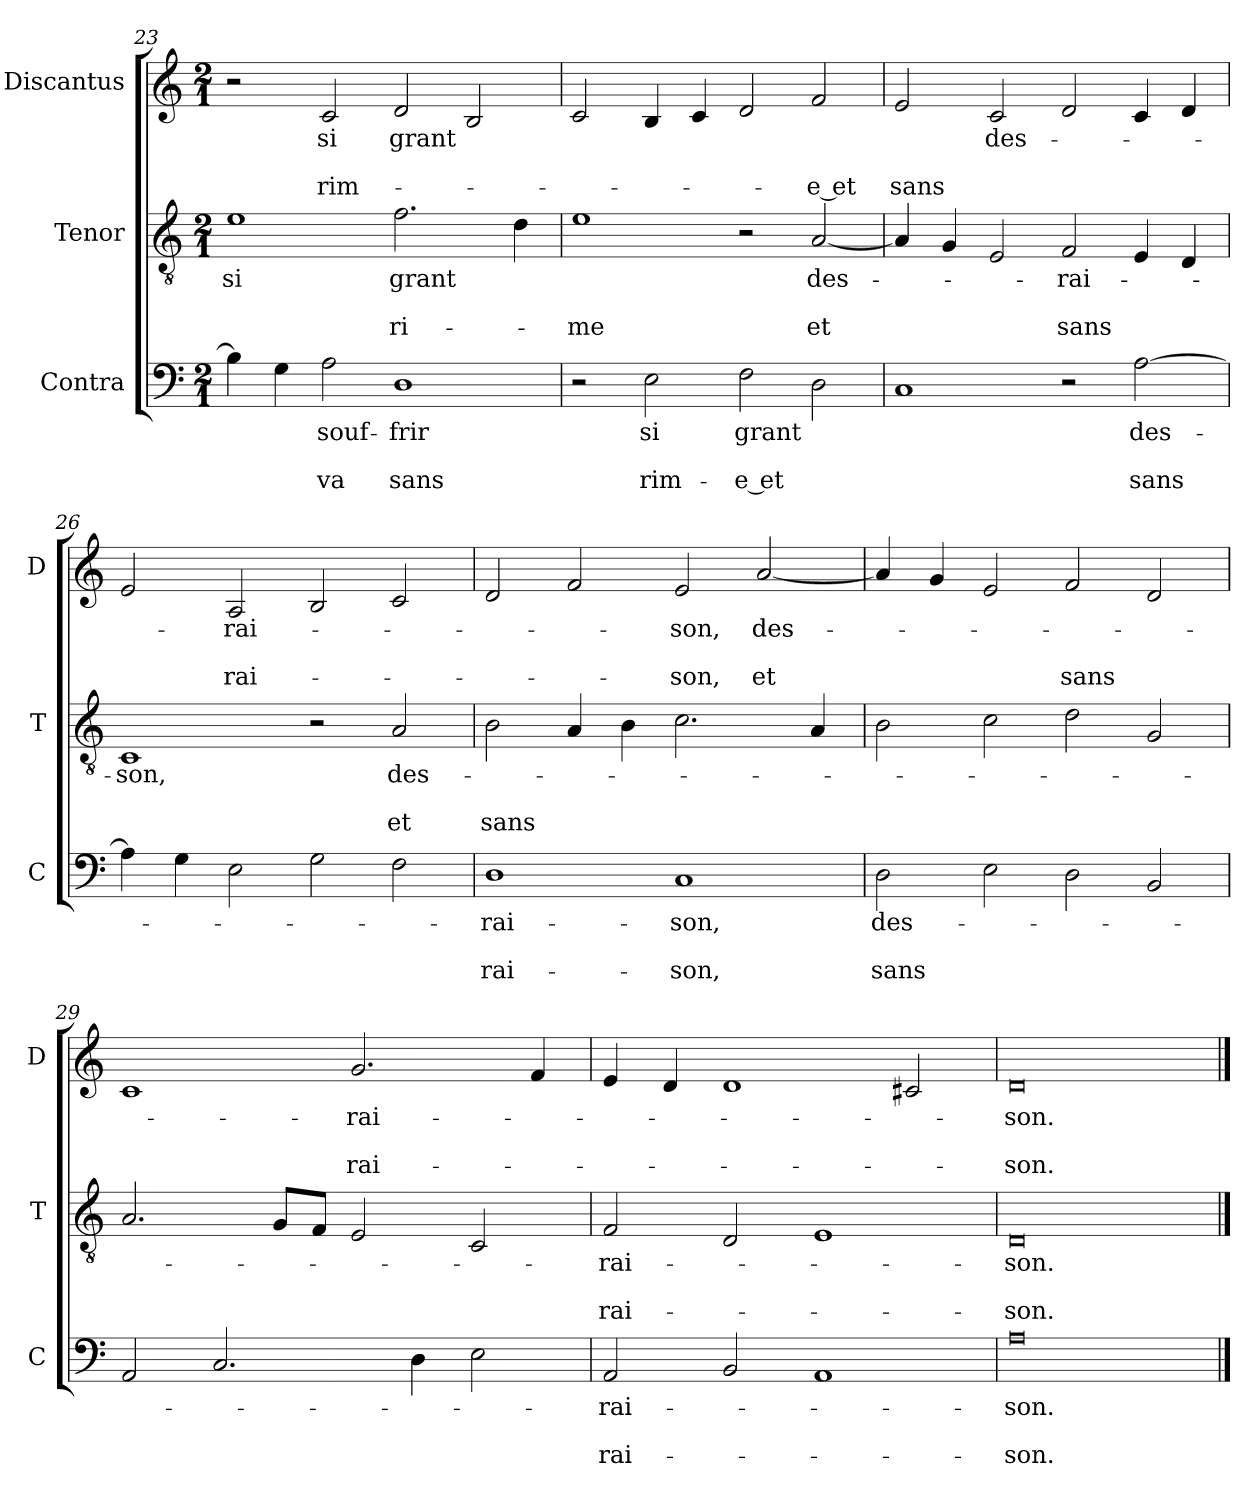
**kern	**text	**text	**text	**kern	**text	**text	**text	**kern	**text	**text	**text
*part3	*part3	*part3	*part3	*part2	*part2	*part2	*part2	*part1	*part1	*part1	*part1
*staff3	*staff3	*staff3	*staff3	*staff2	*staff2	*staff2	*staff2	*staff1	*staff1	*staff1	*staff1
*I"Contra	*	*	*	*I"Tenor	*	*	*	*I"Discantus	*	*	*
*I'C	*	*	*	*I'T	*	*	*	*I'D	*	*	*
*clefF4	*	*	*	*clefGv2	*	*	*	*clefG2	*	*	*
*k[]	*	*	*	*k[]	*	*	*	*k[]	*	*	*
*M2/1	*	*	*	*M2/1	*	*	*	*M2/1	*	*	*
=23	=23	=23	=23	=23	=23	=23	=23	=23	=23	=23	=23
4B-]	.	.	.	1e	si	.	.	2r	.	.	.
4G	.	.	.	.	.	.	.	.	.	.	.
2A	souf-	.	va	.	.	.	.	2c	si	.	rim-
1D	-frir	.	sans	2.f	grant	.	ri-	2d	grant	.	.
.	.	.	.	.	.	.	.	2B	.	.	.
.	.	.	.	4d	.	.	.	.	.	.	.
=24	=24	=24	=24	=24	=24	=24	=24	=24	=24	=24	=24
2r	.	.	.	1e	.	.	-me	2c	.	.	.
2E	si	.	rim-	.	.	.	.	4B	.	.	.
.	.	.	.	.	.	.	.	4c	.	.	.
2F	grant	.	-e et	2r	.	.	.	2d	.	.	.
2D	.	.	.	[2A	des-	.	et	2f	.	.	-e et
=25	=25	=25	=25	=25	=25	=25	=25	=25	=25	=25	=25
1C	.	.	.	4A]	.	.	.	2e	.	.	sans
.	.	.	.	4G	.	.	.	.	.	.	.
.	.	.	.	2E	.	.	.	2c	des-	.	.
2r	.	.	.	2F	-rai-	.	sans	2d	.	.	.
[2A	des-	.	sans	4E	.	.	.	4c	.	.	.
.	.	.	.	4D	.	.	.	4d	.	.	.
=26	=26	=26	=26	=26	=26	=26	=26	=26	=26	=26	=26
4A]	.	.	.	1C	-son,	.	.	2e	.	.	.
4G	.	.	.	.	.	.	.	.	.	.	.
2E	.	.	.	.	.	.	.	2A	-rai-	.	rai-
2G	.	.	.	2r	.	.	.	2B	.	.	.
2F	.	.	.	2A	des-	.	et	2c	.	.	.
=27	=27	=27	=27	=27	=27	=27	=27	=27	=27	=27	=27
1D	-rai-	.	rai-	2B	.	.	sans	2d	.	.	.
.	.	.	.	4A	.	.	.	2f	.	.	.
.	.	.	.	4B	.	.	.	.	.	.	.
1C	-son,	.	-son,	2.c	.	.	.	2e	-son,	.	-son,
.	.	.	.	.	.	.	.	[2a	des-	.	et
.	.	.	.	4A	.	.	.	.	.	.	.
=28	=28	=28	=28	=28	=28	=28	=28	=28	=28	=28	=28
2D	des-	.	sans	2B	.	.	.	4a]	.	.	.
.	.	.	.	.	.	.	.	4g	.	.	.
2E	.	.	.	2c	.	.	.	2e	.	.	.
2D	.	.	.	2d	.	.	.	2f	.	.	sans
2BB	.	.	.	2G	.	.	.	2d	.	.	.
=29	=29	=29	=29	=29	=29	=29	=29	=29	=29	=29	=29
2AA	.	.	.	2.A	.	.	.	1c	.	.	.
2.C	.	.	.	.	.	.	.	.	.	.	.
.	.	.	.	8GL	.	.	.	.	.	.	.
.	.	.	.	8FJ	.	.	.	.	.	.	.
.	.	.	.	2E	.	.	.	2.g	-rai-	.	rai-
4D	.	.	.	.	.	.	.	.	.	.	.
2E	.	.	.	2C	.	.	.	.	.	.	.
.	.	.	.	.	.	.	.	4f	.	.	.
=30	=30	=30	=30	=30	=30	=30	=30	=30	=30	=30	=30
2AA	-rai-	.	rai-	2F	-rai-	.	rai-	4e	.	.	.
.	.	.	.	.	.	.	.	4d	.	.	.
2BB	.	.	.	2D	.	.	.	1d	.	.	.
1AA	.	.	.	1E	.	.	.	.	.	.	.
.	.	.	.	.	.	.	.	2c#X	.	.	.
=31	=31	=31	=31	=31	=31	=31	=31	=31	=31	=31	=31
0A	-son.	.	-son.	0D	-son.	.	-son.	0d	-son.	.	-son.
==	==	==	==	==	==	==	==	==	==	==	==
*-	*-	*-	*-	*-	*-	*-	*-	*-	*-	*-	*-
